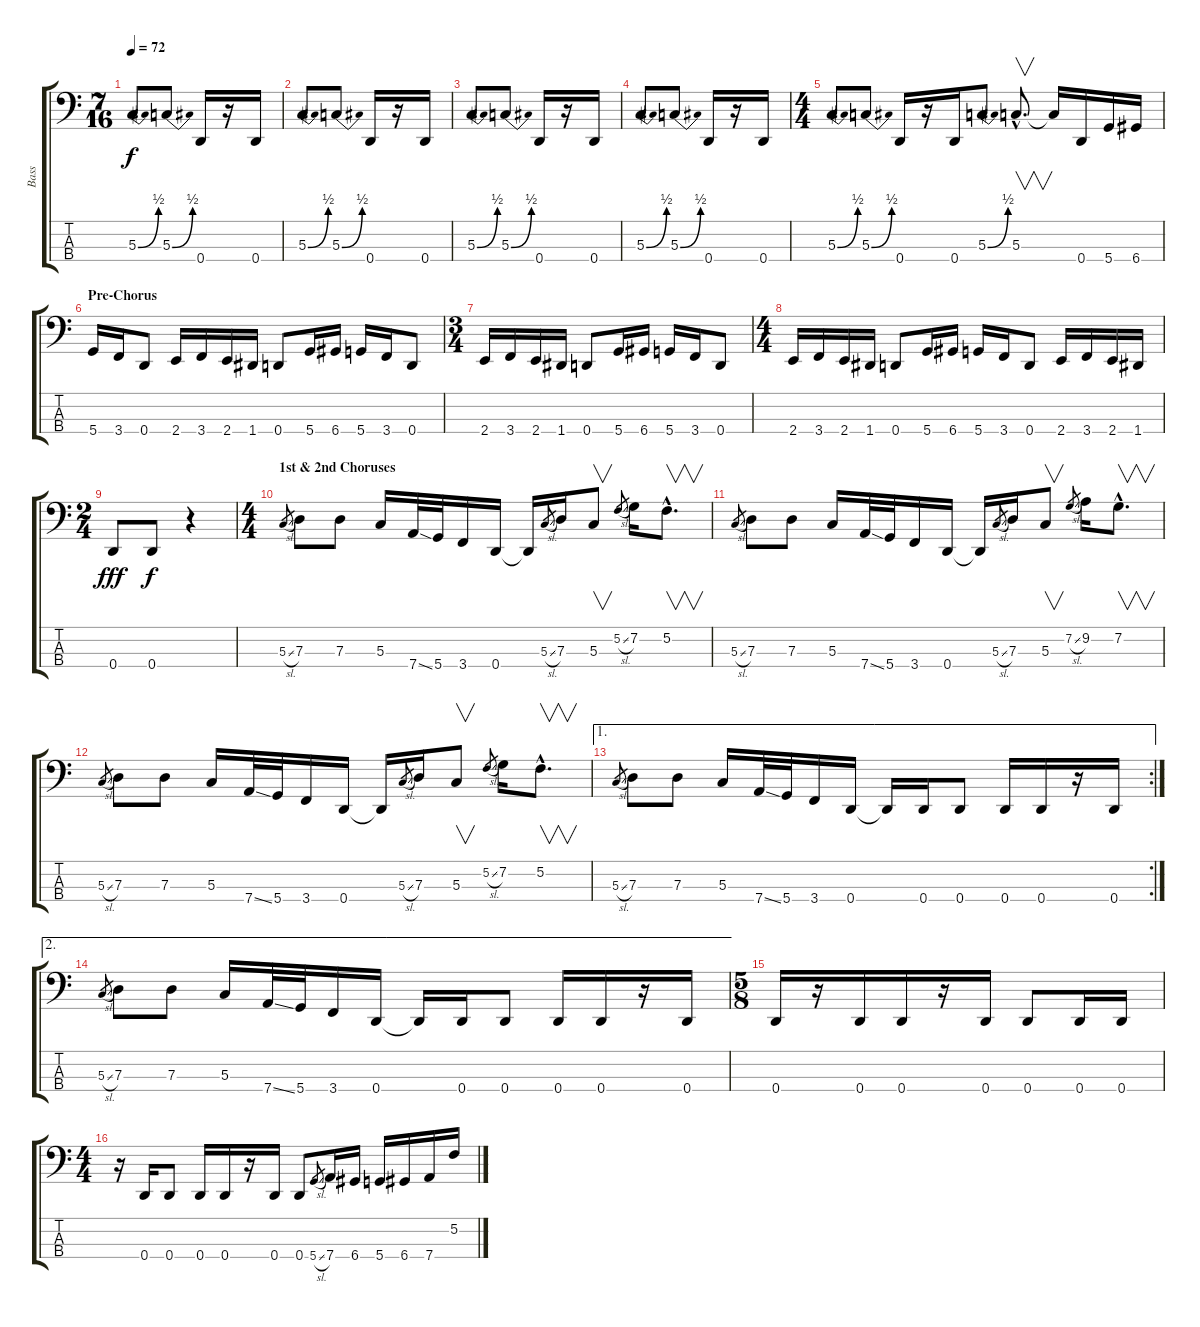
\track ("Bass" "Bass") {instrument electricbasspick}
\staff {score tabs}
\tuning (F2 C2 G1 D1) {hide}
\ts (7 16)
\tempo 72
\clef f4
\ks c
5.3{be (bend 0 0 60 2)}.8{dy f} 5.3{be (bend 0 0 60 2)}.8 0.4.16 r.16 0.4.16 |
5.3{be (bend 0 0 60 2)}.8 5.3{be (bend 0 0 60 2)}.8 0.4.16 r.16 0.4.16 |
5.3{be (bend 0 0 60 2)}.8 5.3{be (bend 0 0 60 2)}.8 0.4.16 r.16 0.4.16 |
5.3{be (bend 0 0 60 2)}.8 5.3{be (bend 0 0 60 2)}.8 0.4.16 r.16 0.4.16 |
\ts (4 4)
5.3{be (bend 0 0 60 2)}.8 5.3{be (bend 0 0 60 2)}.8 0.4.16 r.16 0.4.16 5.3{be (bend 0 0 60 2)}.8 5.3{hac}.8{v d} 5.3{t}.16 0.4.16 5.4.16 6.4.16 |
\section ("" "Pre-Chorus")
5.4.16 3.4.16 0.4.8 2.4.16 3.4.16 2.4.16 1.4.16 0.4.8 5.4.16 6.4.16 5.4.16 3.4.16 0.4.8 |
\ts (3 4)
2.4.16 3.4.16 2.4.16 1.4.16 0.4.8 5.4.16 6.4.16 5.4.16 3.4.16 0.4.8 |
\ts (4 4)
2.4.16 3.4.16 2.4.16 1.4.16 0.4.8 5.4.16 6.4.16 5.4.16 3.4.16 0.4.8 2.4.16 3.4.16 2.4.16 1.4.16 |
\ts (2 4)
0.4.8{dy fff} 0.4.8{dy f} r.4 |
\ts (4 4)
\section ("" "1st & 2nd Choruses")
5.3{sl}.8{gr} 7.3.8 7.3.8 5.3.16 7.4{ss}.32 5.4.32 3.4.16 0.4.16 0.4{t}.16 5.3{sl}.8{gr} 7.3.16 5.3.8{v} 5.2{sl}.8{gr} 7.2.16 5.2{hac}.8{v d} |
5.3{sl}.8{gr} 7.3.8 7.3.8 5.3.16 7.4{ss}.32 5.4.32 3.4.16 0.4.16 0.4{t}.16 5.3{sl}.8{gr} 7.3.16 5.3.8{v} 7.2{sl}.8{gr} 9.2.16 7.2{hac}.8{v d} |
5.3{sl}.8{gr} 7.3.8 7.3.8 5.3.16 7.4{ss}.32 5.4.32 3.4.16 0.4.16 0.4{t}.16 5.3{sl}.8{gr} 7.3.16 5.3.8{v} 5.2{sl}.8{gr} 7.2.16 5.2{hac}.8{v d} |
\ae 1
\rc 2
5.3{sl}.8{gr} 7.3.8 7.3.8 5.3.16 7.4{ss}.32 5.4.32 3.4.16 0.4.16 0.4{t}.16 0.4.16 0.4.8 0.4.16 0.4.16 r.16 0.4.16 |
\ae 2
5.3{sl}.8{gr} 7.3.8 7.3.8 5.3.16 7.4{ss}.32 5.4.32 3.4.16 0.4.16 0.4{t}.16 0.4.16 0.4.8 0.4.16 0.4.16 r.16 0.4.16 |
\ts (5 8)
0.4.16 r.16 0.4.16 0.4.16 r.16 0.4.16 0.4.8 0.4.16 0.4.16 |
\ts (4 4)
r.16 0.4.16 0.4.8 0.4.16 0.4.16 r.16 0.4.16 0.4.8 5.4{sl}.8{gr} 7.4.16 6.4.16 5.4.16 6.4.16 7.4.16 5.2.16
